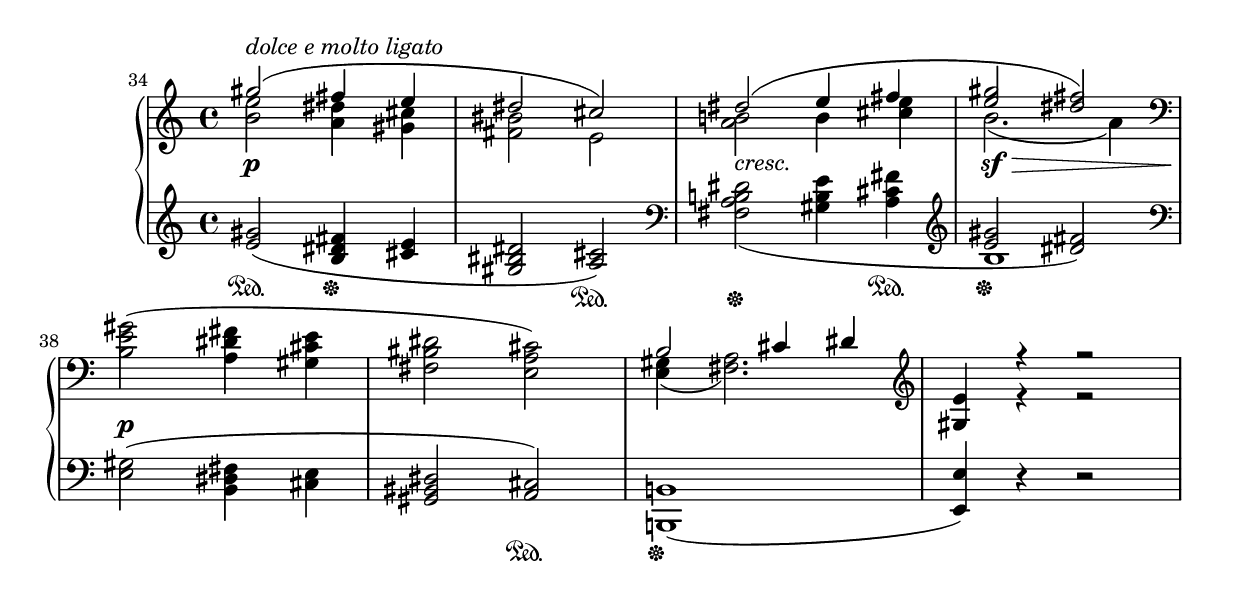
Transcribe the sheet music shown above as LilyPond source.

%% DO NOT EDIT this file manually; it is automatically
%% generated from LSR http://lsr.dsi.unimi.it
%% Make any changes in LSR itself, or in Documentation/snippets/new/ ,
%% and then run scripts/auxiliar/makelsr.py
%%
%% This file is in the public domain.
\version "2.14.2"

\header {
  lsrtags = "headword"

  texidoc = "
Piches headword

"
  doctitle = "Pitches headword"
} % begin verbatim

% L. v. Beethoven
% Piano sonata 21 - Dem Grafen von Waldstein Gewidmet
% chorale at measures 34 - 40+

\include "english.ly"

\new PianoStaff <<

  % RH Staff
  \new Staff <<

    % RH Voice 1
    \new Voice {
      \set Score.currentBarNumber = #34
      \voiceOne
      gs''2 ( ^ \markup \italic { dolce e molto ligato }
      fs''4
      e''4
      |
      ds''2
      cs''2 )
      |
      ds''2 (
      e''4
      fs''4
      |
      <gs'' e''>2
      <fs'' ds''>2 )
      |
      \oneVoice
      \clef bass
      <gs' e' b>2 (
      <fs' ds' a>4
      <e' cs' gs>4
      |
      <ds' bs fs>2
      <cs' a e>2 )
      |
      \voiceOne
      b2 %(
      cs'4
      ds'4
      |
      \clef treble
      <e' gs>4 %)
      r4 r2
    }

    % RH Voice 2
    \new Voice {
      \voiceTwo
      \override Staff.DynamicLineSpanner #'staff-padding = #2.5
      <e'' b'>2 \p
      <ds'' a'>4
      <cs'' gs'>4
      |
      <bs' fs'>2
      e'2
      |
      \once \override TextScript #'staff-padding = #2.5
      <b'! a'>2 _ \markup \italic { cresc. }
      b'4
      <e'' cs''>4
      |
      b'2. ( \sf \>
      a'4 )
      \clef bass
      | \break
      s1 \p
      |
      s1
      |
      <gs e>4 (
      <a fs>2. )
      |
      s4
      r4 r2
    }

  >>

  % LH Staff
  \new Staff {
    \override Staff.SustainPedalLineSpanner #'staff-padding = #5
    <gs' e'>2 ( \sustainOn
    <fs' ds' b>4 \sustainOff
    <e' cs'>4
    |
    <ds' bs gs>2
    <cs' a>2 ) \sustainOn
    |
    \clef bass
    \slurDown
    <ds' b! a fs>2 ( \sustainOff
    <e' b gs>4
    <fs' cs' a>4 \sustainOn
    |
    \clef treble
    \voiceOne
    <<
      {
        <gs' e'>2
        <fs' ds'>2 )
      }
      \new Voice {
        \voiceTwo
        b1 \sustainOff
      }
    >>
    \oneVoice
    |
    %\break
    \clef bass
    <gs e>2 (
    <fs ds b,>4
    <e cs>4
    |
    <ds bs, gs,>2
    <cs a,>2 ) \sustainOn
    |
    <b,! b,,!>1 ( \sustainOff
    |
    <e e,>4 )
    r4 r2
  }

>>
